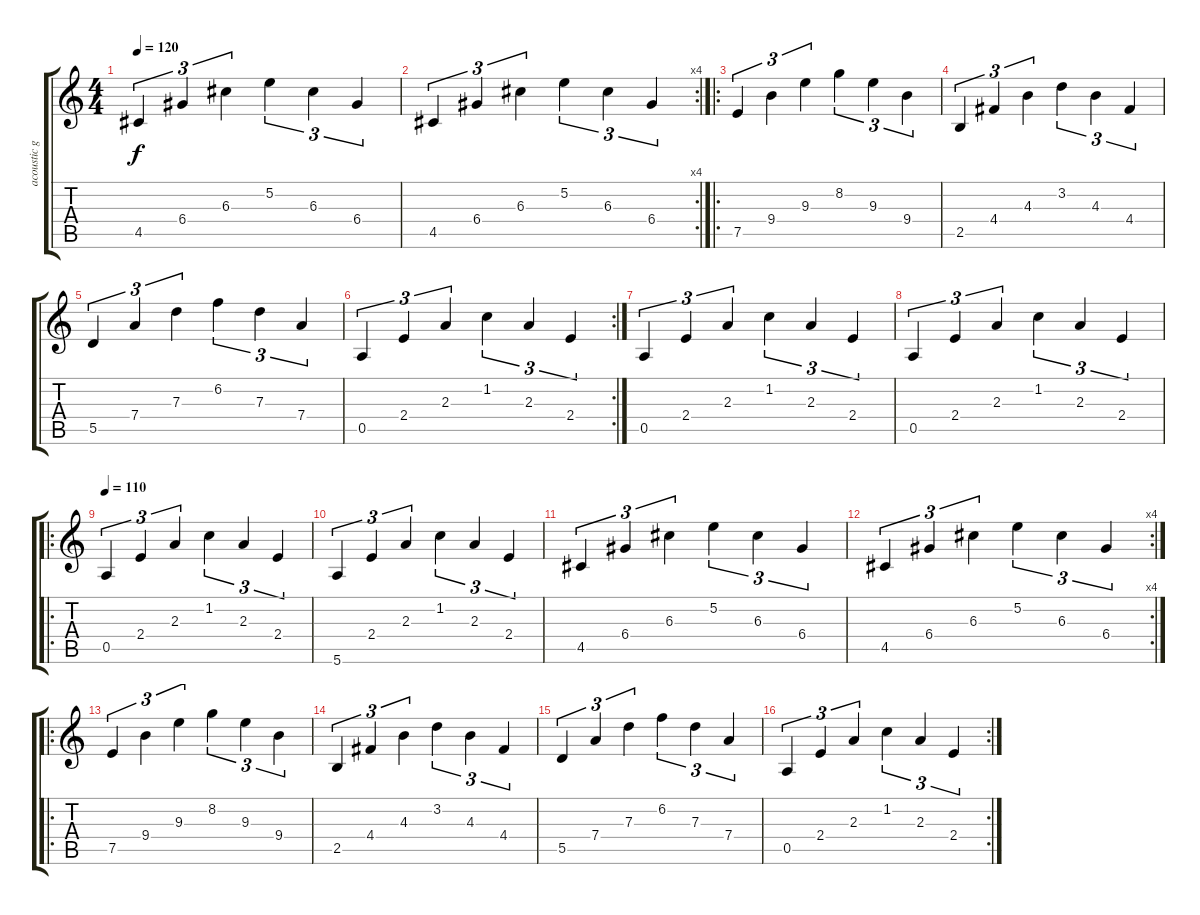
\track ("acoustic guitar" "acoustic g") {instrument acousticguitarsteel}
\staff {score tabs}
\tuning (E4 B3 G3 D3 A2 E2) {hide}
\ts (4 4)
\tempo 120
\clef g2
\ks c
4.5.4{tu (3 2) dy f} 6.4.4{tu (3 2)} 6.3.4{tu (3 2)} 5.2.4{tu (3 2)} 6.3.4{tu (3 2)} 6.4.4{tu (3 2)} |
\rc 4
4.5.4{tu (3 2)} 6.4.4{tu (3 2)} 6.3.4{tu (3 2)} 5.2.4{tu (3 2)} 6.3.4{tu (3 2)} 6.4.4{tu (3 2)} |
\ro
7.5.4{tu (3 2)} 9.4.4{tu (3 2)} 9.3.4{tu (3 2)} 8.2.4{tu (3 2)} 9.3.4{tu (3 2)} 9.4.4{tu (3 2)} |
2.5.4{tu (3 2)} 4.4.4{tu (3 2)} 4.3.4{tu (3 2)} 3.2.4{tu (3 2)} 4.3.4{tu (3 2)} 4.4.4{tu (3 2)} |
5.5.4{tu (3 2)} 7.4.4{tu (3 2)} 7.3.4{tu (3 2)} 6.2.4{tu (3 2)} 7.3.4{tu (3 2)} 7.4.4{tu (3 2)} |
\rc 2
0.5.4{tu (3 2)} 2.4.4{tu (3 2)} 2.3.4{tu (3 2)} 1.2.4{tu (3 2)} 2.3.4{tu (3 2)} 2.4.4{tu (3 2)} |
0.5.4{tu (3 2)} 2.4.4{tu (3 2)} 2.3.4{tu (3 2)} 1.2.4{tu (3 2)} 2.3.4{tu (3 2)} 2.4.4{tu (3 2)} |
0.5.4{tu (3 2)} 2.4.4{tu (3 2)} 2.3.4{tu (3 2)} 1.2.4{tu (3 2)} 2.3.4{tu (3 2)} 2.4.4{tu (3 2)} |
\ro
\tempo 110
0.5.4{tu (3 2)} 2.4.4{tu (3 2)} 2.3.4{tu (3 2)} 1.2.4{tu (3 2)} 2.3.4{tu (3 2)} 2.4.4{tu (3 2)} |
5.6.4{tu (3 2)} 2.4.4{tu (3 2)} 2.3.4{tu (3 2)} 1.2.4{tu (3 2)} 2.3.4{tu (3 2)} 2.4.4{tu (3 2)} |
4.5.4{tu (3 2)} 6.4.4{tu (3 2)} 6.3.4{tu (3 2)} 5.2.4{tu (3 2)} 6.3.4{tu (3 2)} 6.4.4{tu (3 2)} |
\rc 4
4.5.4{tu (3 2)} 6.4.4{tu (3 2)} 6.3.4{tu (3 2)} 5.2.4{tu (3 2)} 6.3.4{tu (3 2)} 6.4.4{tu (3 2)} |
\ro
7.5.4{tu (3 2)} 9.4.4{tu (3 2)} 9.3.4{tu (3 2)} 8.2.4{tu (3 2)} 9.3.4{tu (3 2)} 9.4.4{tu (3 2)} |
2.5.4{tu (3 2)} 4.4.4{tu (3 2)} 4.3.4{tu (3 2)} 3.2.4{tu (3 2)} 4.3.4{tu (3 2)} 4.4.4{tu (3 2)} |
5.5.4{tu (3 2)} 7.4.4{tu (3 2)} 7.3.4{tu (3 2)} 6.2.4{tu (3 2)} 7.3.4{tu (3 2)} 7.4.4{tu (3 2)} |
\rc 2
0.5.4{tu (3 2)} 2.4.4{tu (3 2)} 2.3.4{tu (3 2)} 1.2.4{tu (3 2)} 2.3.4{tu (3 2)} 2.4.4{tu (3 2)}
